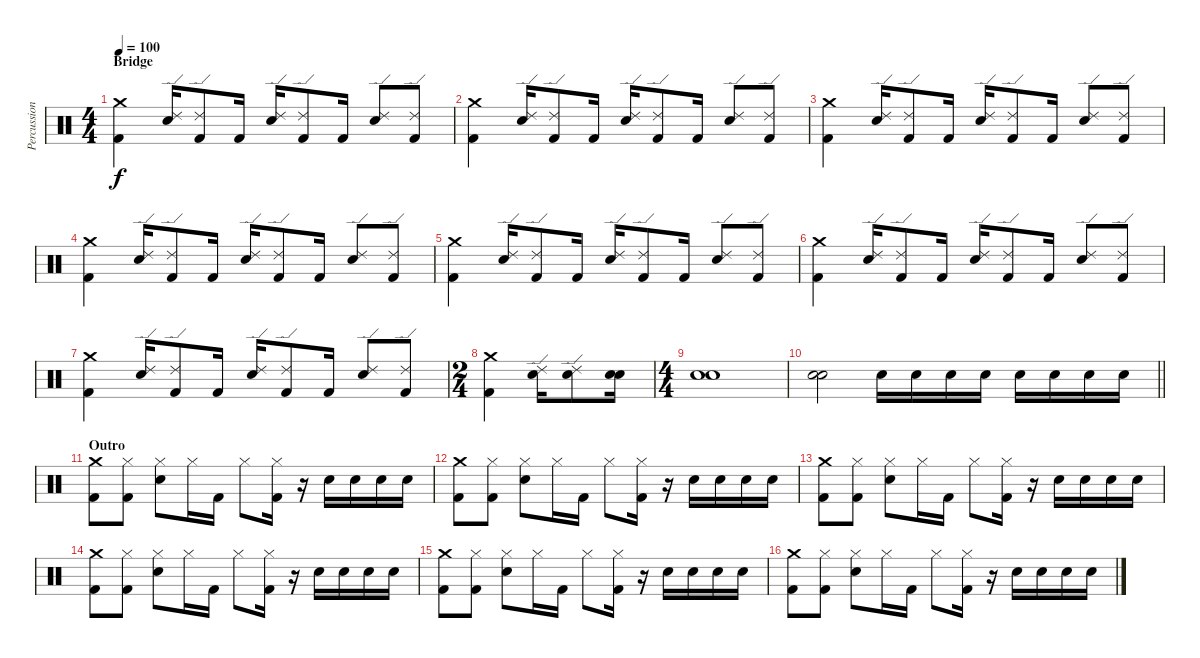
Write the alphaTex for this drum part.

\track ("Percussion" "Percussion") {instrument percussion}
\staff {score}
\articulation defaults
\ts (4 4)
\section ("" "Bridge")
\tempo 100
\clef neutral
\ks c
("Crash medium (hit)" "Kick (hit) 2").4{dy f} ("Ride (edge) 2" "Snare (hit) 2").16 ("Ride (edge) 2" "Kick (hit) 2").8 "Kick (hit) 2".16 ("Ride (edge) 2" "Snare (hit) 2").16 ("Ride (edge) 2" "Kick (hit) 2").8 "Kick (hit) 2".16 ("Ride (edge) 2" "Snare (hit) 2").8 ("Ride (edge) 2" "Kick (hit) 2").8 |
("Crash medium (hit)" "Kick (hit) 2").4 ("Ride (edge) 2" "Snare (hit) 2").16 ("Ride (edge) 2" "Kick (hit) 2").8 "Kick (hit) 2".16 ("Ride (edge) 2" "Snare (hit) 2").16 ("Ride (edge) 2" "Kick (hit) 2").8 "Kick (hit) 2".16 ("Ride (edge) 2" "Snare (hit) 2").8 ("Ride (edge) 2" "Kick (hit) 2").8 |
("Crash medium (hit)" "Kick (hit) 2").4 ("Ride (edge) 2" "Snare (hit) 2").16 ("Ride (edge) 2" "Kick (hit) 2").8 "Kick (hit) 2".16 ("Ride (edge) 2" "Snare (hit) 2").16 ("Ride (edge) 2" "Kick (hit) 2").8 "Kick (hit) 2".16 ("Ride (edge) 2" "Snare (hit) 2").8 ("Ride (edge) 2" "Kick (hit) 2").8 |
("Crash medium (hit)" "Kick (hit) 2").4 ("Ride (edge) 2" "Snare (hit) 2").16 ("Ride (edge) 2" "Kick (hit) 2").8 "Kick (hit) 2".16 ("Ride (edge) 2" "Snare (hit) 2").16 ("Ride (edge) 2" "Kick (hit) 2").8 "Kick (hit) 2".16 ("Ride (edge) 2" "Snare (hit) 2").8 ("Ride (edge) 2" "Kick (hit) 2").8 |
("Crash medium (hit)" "Kick (hit) 2").4 ("Ride (edge) 2" "Snare (hit) 2").16 ("Ride (edge) 2" "Kick (hit) 2").8 "Kick (hit) 2".16 ("Ride (edge) 2" "Snare (hit) 2").16 ("Ride (edge) 2" "Kick (hit) 2").8 "Kick (hit) 2".16 ("Ride (edge) 2" "Snare (hit) 2").8 ("Ride (edge) 2" "Kick (hit) 2").8 |
("Crash medium (hit)" "Kick (hit) 2").4 ("Ride (edge) 2" "Snare (hit) 2").16 ("Ride (edge) 2" "Kick (hit) 2").8 "Kick (hit) 2".16 ("Ride (edge) 2" "Snare (hit) 2").16 ("Ride (edge) 2" "Kick (hit) 2").8 "Kick (hit) 2".16 ("Ride (edge) 2" "Snare (hit) 2").8 ("Ride (edge) 2" "Kick (hit) 2").8 |
("Crash medium (hit)" "Kick (hit) 2").4 ("Ride (edge) 2" "Snare (hit) 2").16 ("Ride (edge) 2" "Kick (hit) 2").8 "Kick (hit) 2".16 ("Ride (edge) 2" "Snare (hit) 2").16 ("Ride (edge) 2" "Kick (hit) 2").8 "Kick (hit) 2".16 ("Ride (edge) 2" "Snare (hit) 2").8 ("Ride (edge) 2" "Kick (hit) 2").8 |
\ts (2 4)
("Crash medium (hit)" "Kick (hit) 2").4 ("Ride (edge) 2" "Snare (hit) 2").16 ("Ride (edge) 2" "Snare (hit) 2").8 ("Snare (hit)" "Snare (hit)").16 |
\ts (4 4)
("Snare (hit)" "Snare (hit)").1 |
\barLineRight lightlight
("Snare (hit)" "Snare (hit)").2 "Snare (hit) 2".16 "Snare (hit) 2".16 "Snare (hit) 2".16 "Snare (hit) 2".16 "Snare (hit) 2".16 "Snare (hit) 2".16 "Snare (hit) 2".16 "Snare (hit) 2".16 |
\section ("" "Outro")
("Crash medium (hit)" "Kick (hit) 2").8 ("Hi-Hat (closed)" "Kick (hit) 2").8 ("Hi-Hat (closed)" "Snare (hit) 2").8 "Hi-Hat (closed)".16 "Kick (hit) 2".16 "Hi-Hat (closed)".8 ("Hi-Hat (closed)" "Kick (hit) 2").16 r.16 "Snare (hit) 2".16 "Snare (hit) 2".16 "Snare (hit) 2".16 "Snare (hit) 2".16 |
("Crash medium (hit)" "Kick (hit) 2").8 ("Hi-Hat (closed)" "Kick (hit) 2").8 ("Hi-Hat (closed)" "Snare (hit) 2").8 "Hi-Hat (closed)".16 "Kick (hit) 2".16 "Hi-Hat (closed)".8 ("Hi-Hat (closed)" "Kick (hit) 2").16 r.16 "Snare (hit) 2".16 "Snare (hit) 2".16 "Snare (hit) 2".16 "Snare (hit) 2".16 |
("Crash medium (hit)" "Kick (hit) 2").8 ("Hi-Hat (closed)" "Kick (hit) 2").8 ("Hi-Hat (closed)" "Snare (hit) 2").8 "Hi-Hat (closed)".16 "Kick (hit) 2".16 "Hi-Hat (closed)".8 ("Hi-Hat (closed)" "Kick (hit) 2").16 r.16 "Snare (hit) 2".16 "Snare (hit) 2".16 "Snare (hit) 2".16 "Snare (hit) 2".16 |
("Crash medium (hit)" "Kick (hit) 2").8 ("Hi-Hat (closed)" "Kick (hit) 2").8 ("Hi-Hat (closed)" "Snare (hit) 2").8 "Hi-Hat (closed)".16 "Kick (hit) 2".16 "Hi-Hat (closed)".8 ("Hi-Hat (closed)" "Kick (hit) 2").16 r.16 "Snare (hit) 2".16 "Snare (hit) 2".16 "Snare (hit) 2".16 "Snare (hit) 2".16 |
("Crash medium (hit)" "Kick (hit) 2").8 ("Hi-Hat (closed)" "Kick (hit) 2").8 ("Hi-Hat (closed)" "Snare (hit) 2").8 "Hi-Hat (closed)".16 "Kick (hit) 2".16 "Hi-Hat (closed)".8 ("Hi-Hat (closed)" "Kick (hit) 2").16 r.16 "Snare (hit) 2".16 "Snare (hit) 2".16 "Snare (hit) 2".16 "Snare (hit) 2".16 |
("Crash medium (hit)" "Kick (hit) 2").8 ("Hi-Hat (closed)" "Kick (hit) 2").8 ("Hi-Hat (closed)" "Snare (hit) 2").8 "Hi-Hat (closed)".16 "Kick (hit) 2".16 "Hi-Hat (closed)".8 ("Hi-Hat (closed)" "Kick (hit) 2").16 r.16 "Snare (hit) 2".16 "Snare (hit) 2".16 "Snare (hit) 2".16 "Snare (hit) 2".16
